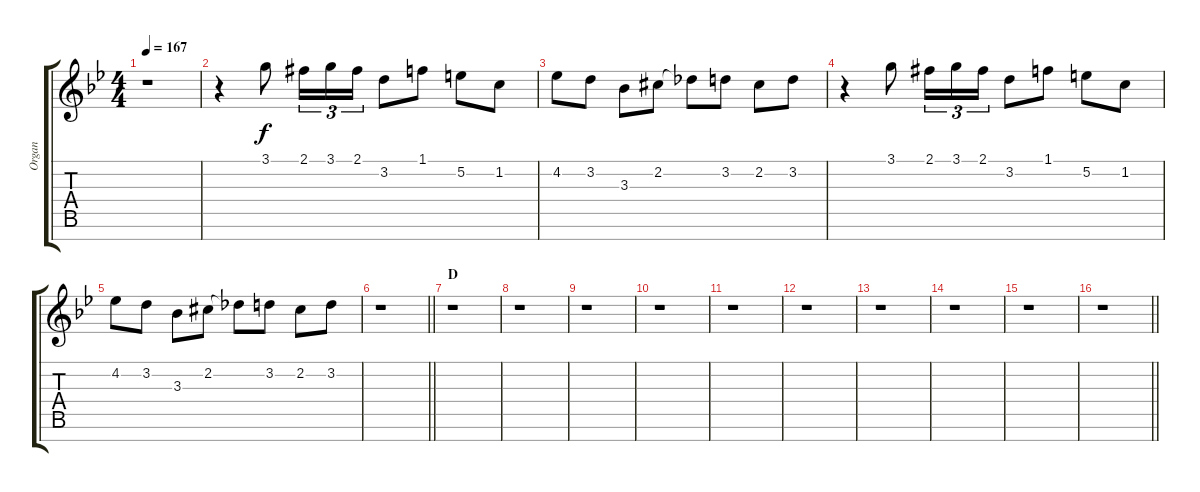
\track ("Organ" "Organ") {instrument rockorgan}
\staff {score tabs}
\tuning (E5 B4 G4 D4 A3 E3 B2) {hide}
\ts (4 4)
\tempo 167
\clef g2
\ks bb
r.1{dy f} |
r.4 3.1.8 2.1{acc #}.16{tu (3 2)} 3.1.16{tu (3 2)} 2.1{acc #}.16{tu (3 2)} 3.2.8 1.1.8 5.2.8 1.2.8 |
4.2.8 3.2.8 3.3.8 2.2{acc #}.8 2.2{t}.8 3.2.8 2.2{acc #}.8 3.2.8 |
r.4 3.1.8 2.1{acc #}.16{tu (3 2)} 3.1.16{tu (3 2)} 2.1{acc #}.16{tu (3 2)} 3.2.8 1.1.8 5.2.8 1.2.8 |
4.2.8 3.2.8 3.3.8 2.2{acc #}.8 2.2{t}.8 3.2.8 2.2{acc #}.8 3.2.8 |
\barLineRight lightlight
r.1 |
\section ("" "D")
r.1 |
r.1 |
r.1 |
r.1 |
r.1 |
r.1 |
r.1 |
r.1 |
r.1 |
\barLineRight lightlight
r.1
